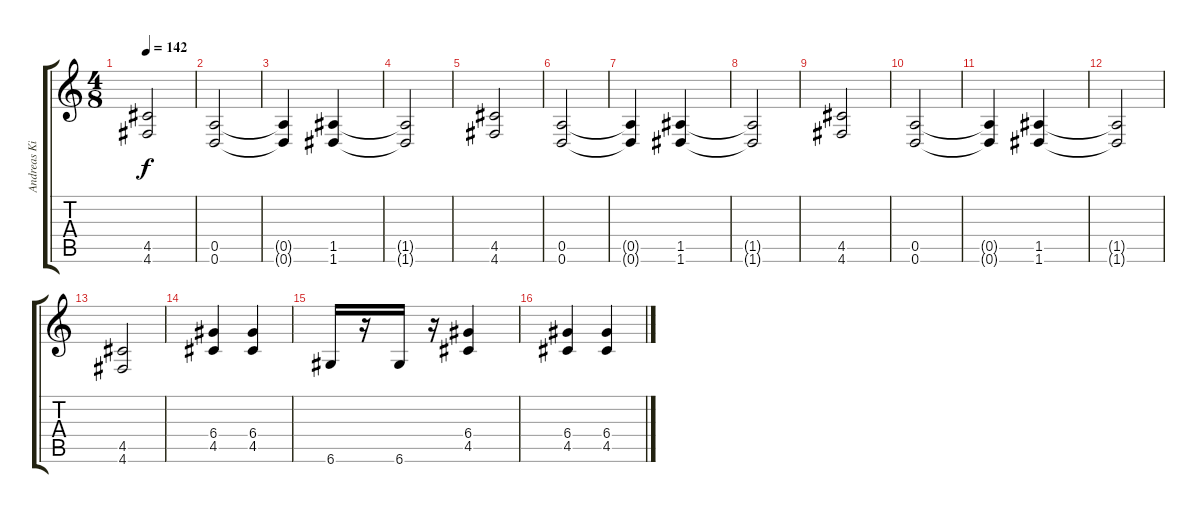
\track ("Andreas Kisser" "Andreas Ki") {instrument distortionguitar}
\staff {score tabs}
\tuning (E4 B3 G3 D3 A2 D2) {hide}
\ts (4 8)
\tempo 142
\clef g2
\ks c
(4.5 4.6).2{dy f} |
(0.5 0.6).2 |
(0.5{t} 0.6{t}).4 (1.5 1.6).4 |
(1.5{t} 1.6{t}).2 |
(4.5 4.6).2 |
(0.5 0.6).2 |
(0.5{t} 0.6{t}).4 (1.5 1.6).4 |
(1.5{t} 1.6{t}).2 |
(4.5 4.6).2 |
(0.5 0.6).2 |
(0.5{t} 0.6{t}).4 (1.5 1.6).4 |
(1.5{t} 1.6{t}).2 |
(4.5 4.6).2 |
(6.4 4.5).4 (6.4 4.5).4 |
6.6.16 r.16 6.6.16 r.16 (6.4 4.5).4 |
(6.4 4.5).4 (6.4 4.5).4
